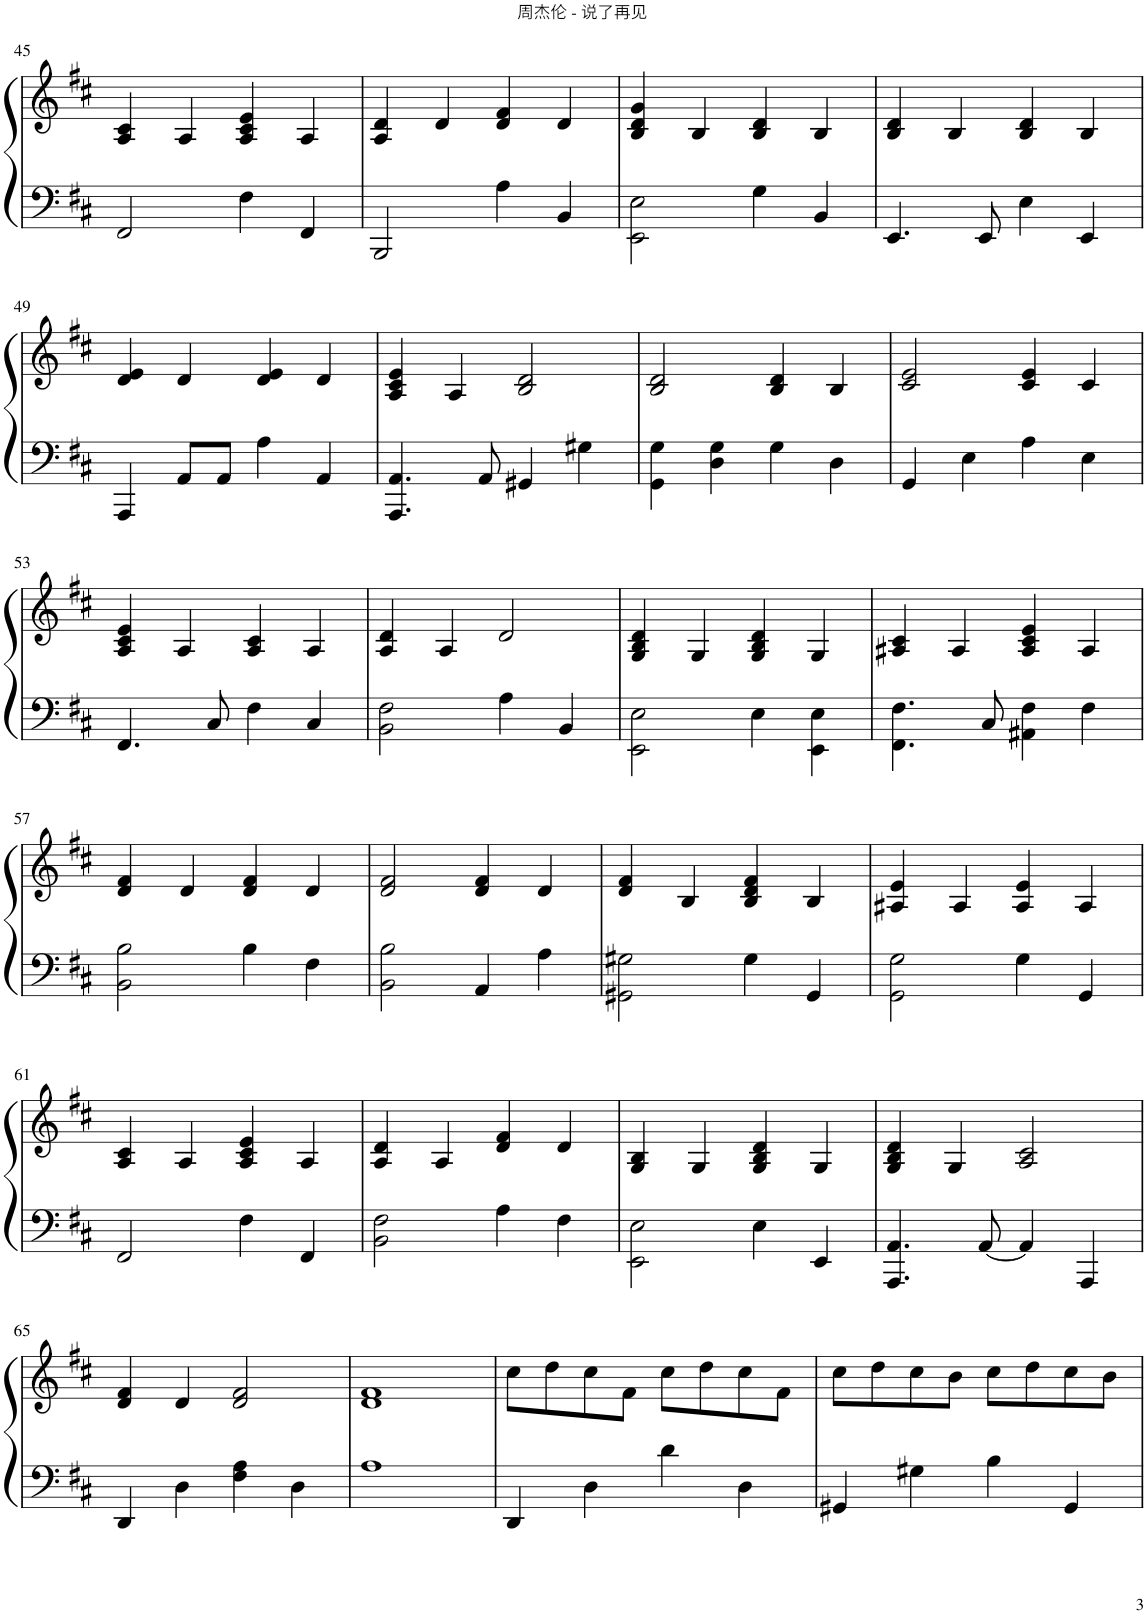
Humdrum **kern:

**kern	**kern
*part1	*part1
*staff2	*staff1
*I"Piano	*
*I'Pno.	*
!!LO:PB:g=z
*clefF4	*clefG2
*k[f#c#]	*k[f#c#]
*M4/4	*M4/4
=45	=45
2FF#/	4A/ 4c#/
.	4A/
4F#\	4A/ 4c#/ 4e/
4FF#/	4A/
=46	=46
2BBB/	4A/ 4d/
.	4d/
4A\	4d/ 4f#/
4BB/	4d/
=47	=47
2EE\ 2E\	4B/ 4d/ 4g/
.	4B/
4G\	4B/ 4d/
4BB/	4B/
=48	=48
4.EE/	4B/ 4d/
.	4B/
8EE/	.
4E\	4B/ 4d/
4EE/	4B/
!!LO:LB:g=z
=49	=49
4AAA/	4d/ 4e/
8AA/L	4d/
8AA/J	.
4A\	4d/ 4e/
4AA/	4d/
=50	=50
4.AAA/ 4.AA/	4A/ 4c#/ 4e/
.	4A/
8AA/	.
4GG#X/	2B/ 2d/
4G#X\	.
=51	=51
4GG\ 4G\	2B/ 2d/
4D\ 4G\	.
4G\	4B/ 4d/
4D\	4B/
=52	=52
4GG/	2c#/ 2e/
4E\	.
4A\	4c#/ 4e/
4E\	4c#/
!!LO:LB:g=z
=53	=53
4.FF#/	4A/ 4c#/ 4e/
.	4A/
8C#/	.
4F#\	4A/ 4c#/
4C#/	4A/
=54	=54
2BB\ 2F#\	4A/ 4d/
.	4A/
4A\	2d/
4BB/	.
=55	=55
2EE\ 2E\	4G/ 4B/ 4d/
.	4G/
4E\	4G/ 4B/ 4d/
4EE\ 4E\	4G/
=56	=56
4.FF#\ 4.F#\	4A#X/ 4c#/
.	4A#/
8C#/	.
4AA#X\ 4F#\	4A#/ 4c#/ 4e/
4F#\	4A#/
!!LO:LB:g=z
=57	=57
2BB\ 2B\	4d/ 4f#/
.	4d/
4B\	4d/ 4f#/
4F#\	4d/
=58	=58
2BB\ 2B\	2d/ 2f#/
4AA/	4d/ 4f#/
4A\	4d/
=59	=59
2GG#X\ 2G#X\	4d/ 4f#/
.	4B/
4G#\	4B/ 4d/ 4f#/
4GG#/	4B/
=60	=60
2GG\ 2G\	4A#X/ 4e/
.	4A#/
4G\	4A#/ 4e/
4GG/	4A#/
!!LO:LB:g=z
=61	=61
2FF#/	4A/ 4c#/
.	4A/
4F#\	4A/ 4c#/ 4e/
4FF#/	4A/
=62	=62
2BB\ 2F#\	4A/ 4d/
.	4A/
4A\	4d/ 4f#/
4F#\	4d/
=63	=63
2EE\ 2E\	4G/ 4B/
.	4G/
4E\	4G/ 4B/ 4d/
4EE/	4G/
=64	=64
4.AAA/ 4.AA/	4G/ 4B/ 4d/
.	4G/
[8AA/	.
4AA/]	2A/ 2c#/
4AAA/	.
!!LO:LB:g=z
=65	=65
4DD/	4d/ 4f#/
4D\	4d/
4F#\ 4A\	2d/ 2f#/
4D\	.
=66	=66
1A	1d 1f#
=67	=67
4DD/	8cc#\L
.	8dd\
4D\	8cc#\
.	8f#\J
4d\	8cc#\L
.	8dd\
4D\	8cc#\
.	8f#\J
=68	=68
4GG#X/	8cc#\L
.	8dd\
4G#X\	8cc#\
.	8b\J
4B\	8cc#\L
.	8dd\
4GG#/	8cc#\
.	8b\J
=	=
*-	*-
